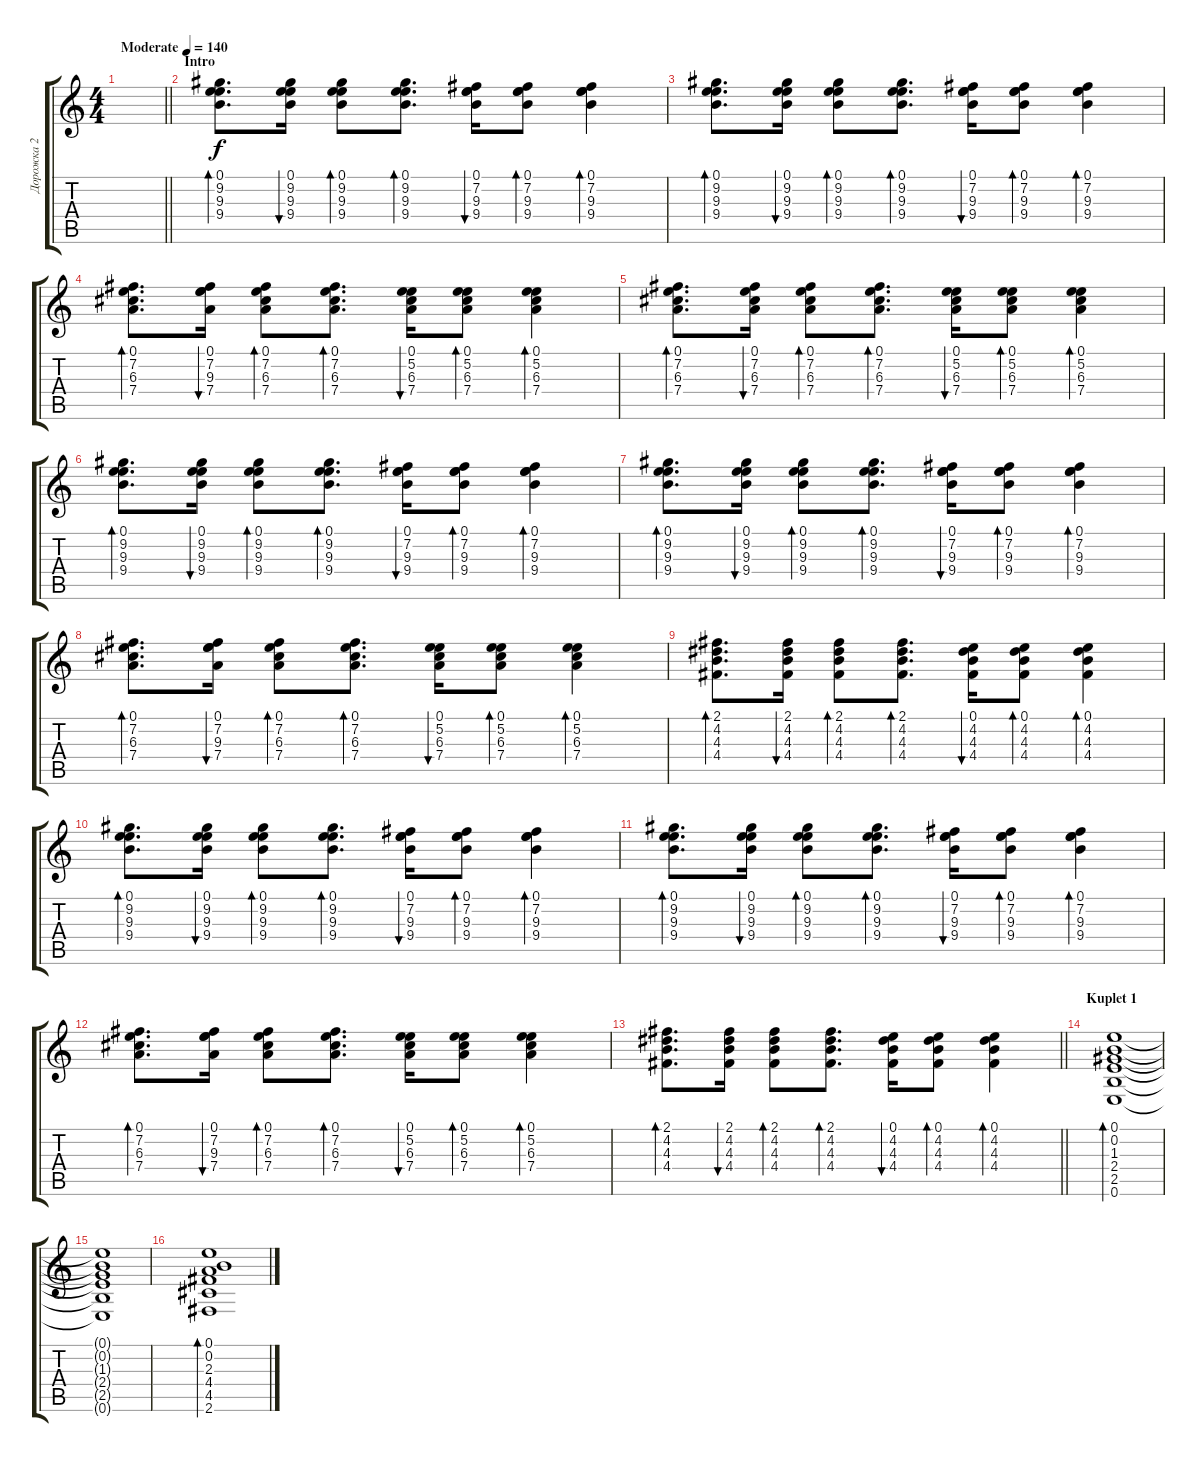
\track ("Дорожка 2" "Дорожка 2") {instrument acousticguitarsteel}
\staff {score tabs}
\tuning (E4 B3 G3 D3 A2 E2) {hide}
\ts (4 4)
\tempo (140 "Moderate")
\clef g2
\barLineRight lightlight
\ks c
|
\section ("" "Intro")
(0.1 9.2 9.3 9.4).8{d bd 60} (0.1 9.2 9.3 9.4).16{bu 60} (0.1 9.2 9.3 9.4).8{bd 60} (0.1 9.2 9.3 9.4).8{d bd 60} (0.1 7.2 9.3 9.4).16{bu 60} (0.1 7.2 9.3 9.4).8{bd 60} (0.1 7.2 9.3 9.4).4{bd 60} |
(0.1 9.2 9.3 9.4).8{d bd 60} (0.1 9.2 9.3 9.4).16{bu 60} (0.1 9.2 9.3 9.4).8{bd 60} (0.1 9.2 9.3 9.4).8{d bd 60} (0.1 7.2 9.3 9.4).16{bu 60} (0.1 7.2 9.3 9.4).8{bd 60} (0.1 7.2 9.3 9.4).4{bd 60} |
(0.1 7.2 6.3 7.4).8{d bd 60} (0.1 7.2 9.3 7.4).16{bu 60} (0.1 7.2 6.3 7.4).8{bd 60} (0.1 7.2 6.3 7.4).8{d bd 60} (0.1 5.2 6.3 7.4).16{bu 60} (0.1 5.2 6.3 7.4).8{bd 60} (0.1 5.2 6.3 7.4).4{bd 60} |
(0.1 7.2 6.3 7.4).8{d bd 60} (0.1 7.2 6.3 7.4).16{bu 60} (0.1 7.2 6.3 7.4).8{bd 60} (0.1 7.2 6.3 7.4).8{d bd 60} (0.1 5.2 6.3 7.4).16{bu 60} (0.1 5.2 6.3 7.4).8{bd 60} (0.1 5.2 6.3 7.4).4{bd 60} |
(0.1 9.2 9.3 9.4).8{d bd 60} (0.1 9.2 9.3 9.4).16{bu 60} (0.1 9.2 9.3 9.4).8{bd 60} (0.1 9.2 9.3 9.4).8{d bd 60} (0.1 7.2 9.3 9.4).16{bu 60} (0.1 7.2 9.3 9.4).8{bd 60} (0.1 7.2 9.3 9.4).4{bd 60} |
(0.1 9.2 9.3 9.4).8{d bd 60} (0.1 9.2 9.3 9.4).16{bu 60} (0.1 9.2 9.3 9.4).8{bd 60} (0.1 9.2 9.3 9.4).8{d bd 60} (0.1 7.2 9.3 9.4).16{bu 60} (0.1 7.2 9.3 9.4).8{bd 60} (0.1 7.2 9.3 9.4).4{bd 60} |
(0.1 7.2 6.3 7.4).8{d bd 60} (0.1 7.2 9.3 7.4).16{bu 60} (0.1 7.2 6.3 7.4).8{bd 60} (0.1 7.2 6.3 7.4).8{d bd 60} (0.1 5.2 6.3 7.4).16{bu 60} (0.1 5.2 6.3 7.4).8{bd 60} (0.1 5.2 6.3 7.4).4{bd 60} |
(2.1 4.2 4.3 4.4).8{d bd 60} (2.1 4.2 4.3 4.4).16{bu 60} (2.1 4.2 4.3 4.4).8{bd 60} (2.1 4.2 4.3 4.4).8{d bd 60} (0.1 4.2 4.3 4.4).16{bu 60} (0.1 4.2 4.3 4.4).8{bd 60} (0.1 4.2 4.3 4.4).4{bd 60} |
(0.1 9.2 9.3 9.4).8{d bd 60} (0.1 9.2 9.3 9.4).16{bu 60} (0.1 9.2 9.3 9.4).8{bd 60} (0.1 9.2 9.3 9.4).8{d bd 60} (0.1 7.2 9.3 9.4).16{bu 60} (0.1 7.2 9.3 9.4).8{bd 60} (0.1 7.2 9.3 9.4).4{bd 60} |
(0.1 9.2 9.3 9.4).8{d bd 60} (0.1 9.2 9.3 9.4).16{bu 60} (0.1 9.2 9.3 9.4).8{bd 60} (0.1 9.2 9.3 9.4).8{d bd 60} (0.1 7.2 9.3 9.4).16{bu 60} (0.1 7.2 9.3 9.4).8{bd 60} (0.1 7.2 9.3 9.4).4{bd 60} |
(0.1 7.2 6.3 7.4).8{d bd 60} (0.1 7.2 9.3 7.4).16{bu 60} (0.1 7.2 6.3 7.4).8{bd 60} (0.1 7.2 6.3 7.4).8{d bd 60} (0.1 5.2 6.3 7.4).16{bu 60} (0.1 5.2 6.3 7.4).8{bd 60} (0.1 5.2 6.3 7.4).4{bd 60} |
\barLineRight lightlight
(2.1 4.2 4.3 4.4).8{d bd 60} (2.1 4.2 4.3 4.4).16{bu 60} (2.1 4.2 4.3 4.4).8{bd 60} (2.1 4.2 4.3 4.4).8{d bd 60} (0.1 4.2 4.3 4.4).16{bu 60} (0.1 4.2 4.3 4.4).8{bd 60} (0.1 4.2 4.3 4.4).4{bd 60} |
\section ("" "Kuplet 1")
(0.1 0.2 1.3 2.4 2.5 0.6).1{bd 60} |
(0.1{t} 0.2{t} 1.3{t} 2.4{t} 2.5{t} 0.6{t}).1 |
(0.1 0.2 2.3 4.4 4.5 2.6).1{bd 60}
